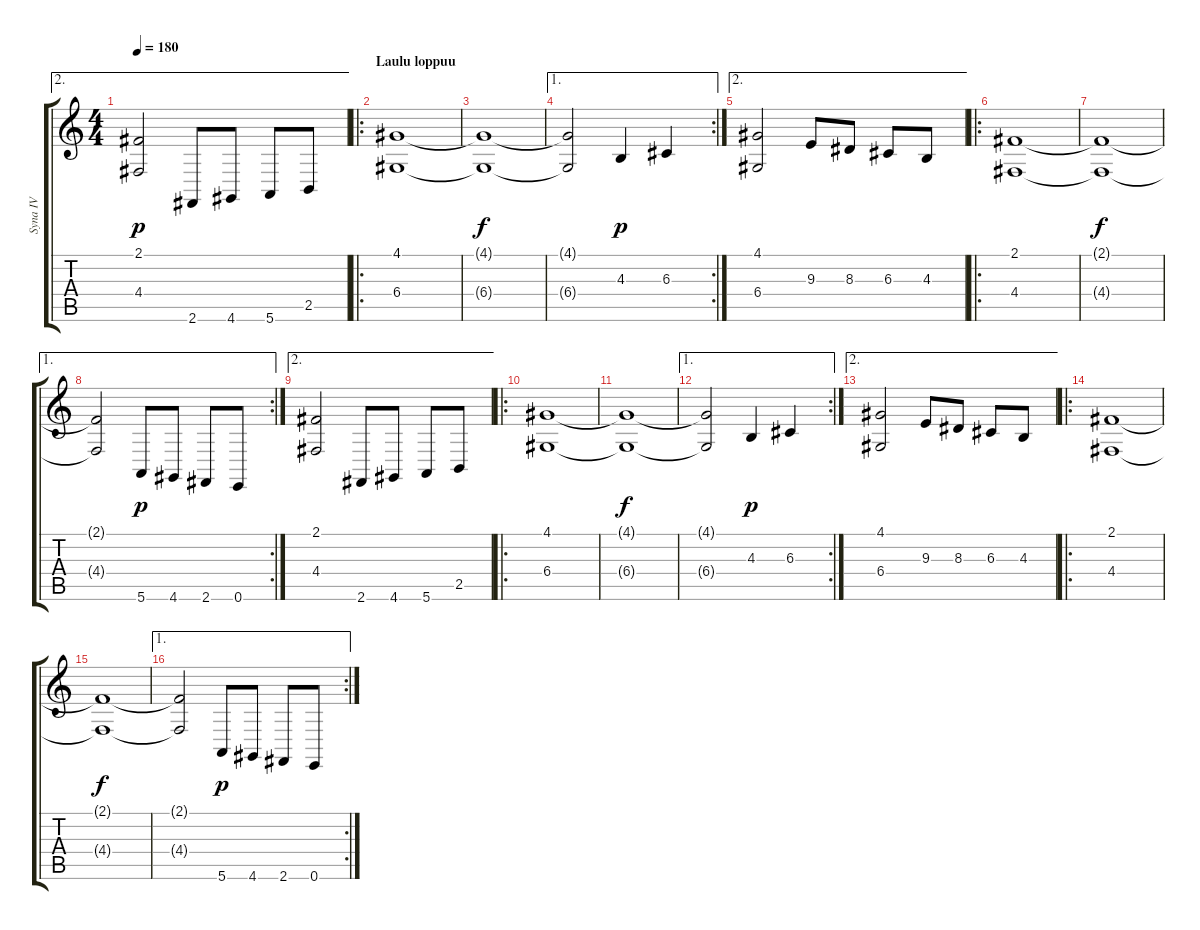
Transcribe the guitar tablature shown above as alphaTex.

\track ("Syna IV" "Syna IV") {instrument choiraahs}
\staff {score tabs}
\tuning (E4 B3 G3 D3 A2 E2) {hide}
\ae 2
\ts (4 4)
\tempo 180
\clef g2
\ks c
(2.1 4.4).2{dy p} 2.6.8 4.6.8 5.6.8 2.5.8 |
\ro
\section ("" "Laulu loppuu")
(4.1 6.4).1 |
(4.1{t} 6.4{t}).1{dy f} |
\ae 1
\rc 2
(4.1{t} 6.4{t}).2 4.3.4{dy p} 6.3.4 |
\ae 2
(4.1 6.4).2 9.3.8 8.3.8 6.3.8 4.3.8 |
\ro
(2.1 4.4).1 |
(2.1{t} 4.4{t}).1{dy f} |
\ae 1
\rc 2
(2.1{t} 4.4{t}).2 5.6.8{dy p} 4.6.8 2.6.8 0.6.8 |
\ae 2
(2.1 4.4).2 2.6.8 4.6.8 5.6.8 2.5.8 |
\ro
(4.1 6.4).1 |
(4.1{t} 6.4{t}).1{dy f} |
\ae 1
\rc 2
(4.1{t} 6.4{t}).2 4.3.4{dy p} 6.3.4 |
\ae 2
(4.1 6.4).2 9.3.8 8.3.8 6.3.8 4.3.8 |
\ro
(2.1 4.4).1 |
(2.1{t} 4.4{t}).1{dy f} |
\ae 1
\rc 2
(2.1{t} 4.4{t}).2 5.6.8{dy p} 4.6.8 2.6.8 0.6.8
